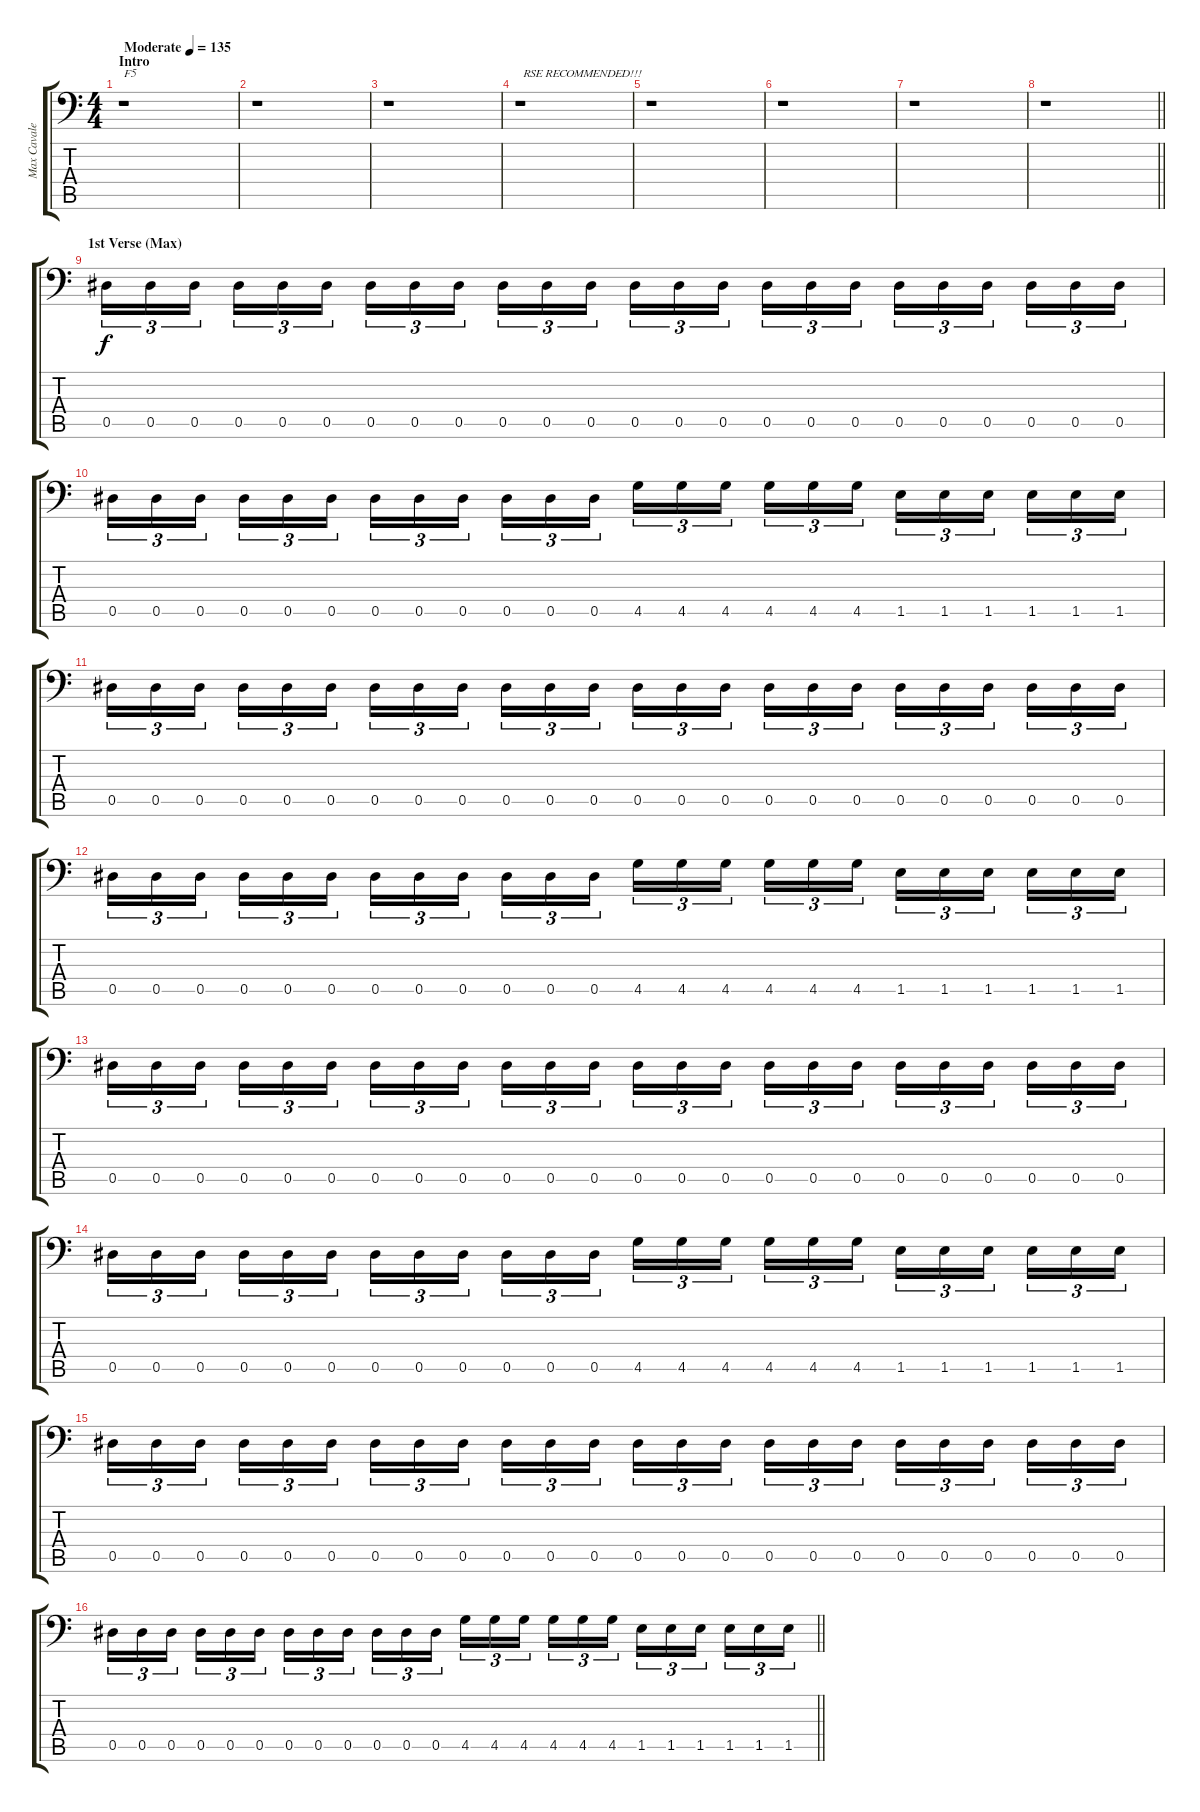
\track ("Max Cavalera" "Max Cavale") {instrument distortionguitar}
\staff {score tabs}
\tuning (Bb3 F3 Db3 Ab2 Eb2 Bb1) {hide}
\ts (4 4)
\section ("" "Intro")
\tempo (135 "Moderate")
\clef f4
\ks c
r.1{txt "F5" dy f instrument distortionguitar} |
r.1 |
r.1 |
r.1{txt " RSE RECOMMENDED!!!"} |
r.1 |
r.1 |
r.1 |
\barLineRight lightlight
r.1 |
\section ("" "1st Verse (Max)")
0.5.16{tu (3 2)} 0.5.16{tu (3 2)} 0.5.16{tu (3 2) beam splitsecondary} 0.5.16{tu (3 2)} 0.5.16{tu (3 2)} 0.5.16{tu (3 2)} 0.5.16{tu (3 2)} 0.5.16{tu (3 2)} 0.5.16{tu (3 2) beam splitsecondary} 0.5.16{tu (3 2)} 0.5.16{tu (3 2)} 0.5.16{tu (3 2)} 0.5.16{tu (3 2)} 0.5.16{tu (3 2)} 0.5.16{tu (3 2) beam splitsecondary} 0.5.16{tu (3 2)} 0.5.16{tu (3 2)} 0.5.16{tu (3 2)} 0.5.16{tu (3 2)} 0.5.16{tu (3 2)} 0.5.16{tu (3 2) beam splitsecondary} 0.5.16{tu (3 2)} 0.5.16{tu (3 2)} 0.5.16{tu (3 2)} |
0.5.16{tu (3 2)} 0.5.16{tu (3 2)} 0.5.16{tu (3 2) beam splitsecondary} 0.5.16{tu (3 2)} 0.5.16{tu (3 2)} 0.5.16{tu (3 2)} 0.5.16{tu (3 2)} 0.5.16{tu (3 2)} 0.5.16{tu (3 2) beam splitsecondary} 0.5.16{tu (3 2)} 0.5.16{tu (3 2)} 0.5.16{tu (3 2)} 4.5.16{tu (3 2)} 4.5.16{tu (3 2)} 4.5.16{tu (3 2) beam splitsecondary} 4.5.16{tu (3 2)} 4.5.16{tu (3 2)} 4.5.16{tu (3 2)} 1.5.16{tu (3 2)} 1.5.16{tu (3 2)} 1.5.16{tu (3 2) beam splitsecondary} 1.5.16{tu (3 2)} 1.5.16{tu (3 2)} 1.5.16{tu (3 2)} |
0.5.16{tu (3 2)} 0.5.16{tu (3 2)} 0.5.16{tu (3 2) beam splitsecondary} 0.5.16{tu (3 2)} 0.5.16{tu (3 2)} 0.5.16{tu (3 2)} 0.5.16{tu (3 2)} 0.5.16{tu (3 2)} 0.5.16{tu (3 2) beam splitsecondary} 0.5.16{tu (3 2)} 0.5.16{tu (3 2)} 0.5.16{tu (3 2)} 0.5.16{tu (3 2)} 0.5.16{tu (3 2)} 0.5.16{tu (3 2) beam splitsecondary} 0.5.16{tu (3 2)} 0.5.16{tu (3 2)} 0.5.16{tu (3 2)} 0.5.16{tu (3 2)} 0.5.16{tu (3 2)} 0.5.16{tu (3 2) beam splitsecondary} 0.5.16{tu (3 2)} 0.5.16{tu (3 2)} 0.5.16{tu (3 2)} |
0.5.16{tu (3 2)} 0.5.16{tu (3 2)} 0.5.16{tu (3 2) beam splitsecondary} 0.5.16{tu (3 2)} 0.5.16{tu (3 2)} 0.5.16{tu (3 2)} 0.5.16{tu (3 2)} 0.5.16{tu (3 2)} 0.5.16{tu (3 2) beam splitsecondary} 0.5.16{tu (3 2)} 0.5.16{tu (3 2)} 0.5.16{tu (3 2)} 4.5.16{tu (3 2)} 4.5.16{tu (3 2)} 4.5.16{tu (3 2) beam splitsecondary} 4.5.16{tu (3 2)} 4.5.16{tu (3 2)} 4.5.16{tu (3 2)} 1.5.16{tu (3 2)} 1.5.16{tu (3 2)} 1.5.16{tu (3 2) beam splitsecondary} 1.5.16{tu (3 2)} 1.5.16{tu (3 2)} 1.5.16{tu (3 2)} |
0.5.16{tu (3 2)} 0.5.16{tu (3 2)} 0.5.16{tu (3 2) beam splitsecondary} 0.5.16{tu (3 2)} 0.5.16{tu (3 2)} 0.5.16{tu (3 2)} 0.5.16{tu (3 2)} 0.5.16{tu (3 2)} 0.5.16{tu (3 2) beam splitsecondary} 0.5.16{tu (3 2)} 0.5.16{tu (3 2)} 0.5.16{tu (3 2)} 0.5.16{tu (3 2)} 0.5.16{tu (3 2)} 0.5.16{tu (3 2) beam splitsecondary} 0.5.16{tu (3 2)} 0.5.16{tu (3 2)} 0.5.16{tu (3 2)} 0.5.16{tu (3 2)} 0.5.16{tu (3 2)} 0.5.16{tu (3 2) beam splitsecondary} 0.5.16{tu (3 2)} 0.5.16{tu (3 2)} 0.5.16{tu (3 2)} |
0.5.16{tu (3 2)} 0.5.16{tu (3 2)} 0.5.16{tu (3 2) beam splitsecondary} 0.5.16{tu (3 2)} 0.5.16{tu (3 2)} 0.5.16{tu (3 2)} 0.5.16{tu (3 2)} 0.5.16{tu (3 2)} 0.5.16{tu (3 2) beam splitsecondary} 0.5.16{tu (3 2)} 0.5.16{tu (3 2)} 0.5.16{tu (3 2)} 4.5.16{tu (3 2)} 4.5.16{tu (3 2)} 4.5.16{tu (3 2) beam splitsecondary} 4.5.16{tu (3 2)} 4.5.16{tu (3 2)} 4.5.16{tu (3 2)} 1.5.16{tu (3 2)} 1.5.16{tu (3 2)} 1.5.16{tu (3 2) beam splitsecondary} 1.5.16{tu (3 2)} 1.5.16{tu (3 2)} 1.5.16{tu (3 2)} |
0.5.16{tu (3 2)} 0.5.16{tu (3 2)} 0.5.16{tu (3 2) beam splitsecondary} 0.5.16{tu (3 2)} 0.5.16{tu (3 2)} 0.5.16{tu (3 2)} 0.5.16{tu (3 2)} 0.5.16{tu (3 2)} 0.5.16{tu (3 2) beam splitsecondary} 0.5.16{tu (3 2)} 0.5.16{tu (3 2)} 0.5.16{tu (3 2)} 0.5.16{tu (3 2)} 0.5.16{tu (3 2)} 0.5.16{tu (3 2) beam splitsecondary} 0.5.16{tu (3 2)} 0.5.16{tu (3 2)} 0.5.16{tu (3 2)} 0.5.16{tu (3 2)} 0.5.16{tu (3 2)} 0.5.16{tu (3 2) beam splitsecondary} 0.5.16{tu (3 2)} 0.5.16{tu (3 2)} 0.5.16{tu (3 2)} |
\barLineRight lightlight
0.5.16{tu (3 2)} 0.5.16{tu (3 2)} 0.5.16{tu (3 2) beam splitsecondary} 0.5.16{tu (3 2)} 0.5.16{tu (3 2)} 0.5.16{tu (3 2)} 0.5.16{tu (3 2)} 0.5.16{tu (3 2)} 0.5.16{tu (3 2) beam splitsecondary} 0.5.16{tu (3 2)} 0.5.16{tu (3 2)} 0.5.16{tu (3 2)} 4.5.16{tu (3 2)} 4.5.16{tu (3 2)} 4.5.16{tu (3 2) beam splitsecondary} 4.5.16{tu (3 2)} 4.5.16{tu (3 2)} 4.5.16{tu (3 2)} 1.5.16{tu (3 2)} 1.5.16{tu (3 2)} 1.5.16{tu (3 2) beam splitsecondary} 1.5.16{tu (3 2)} 1.5.16{tu (3 2)} 1.5.16{tu (3 2)}
